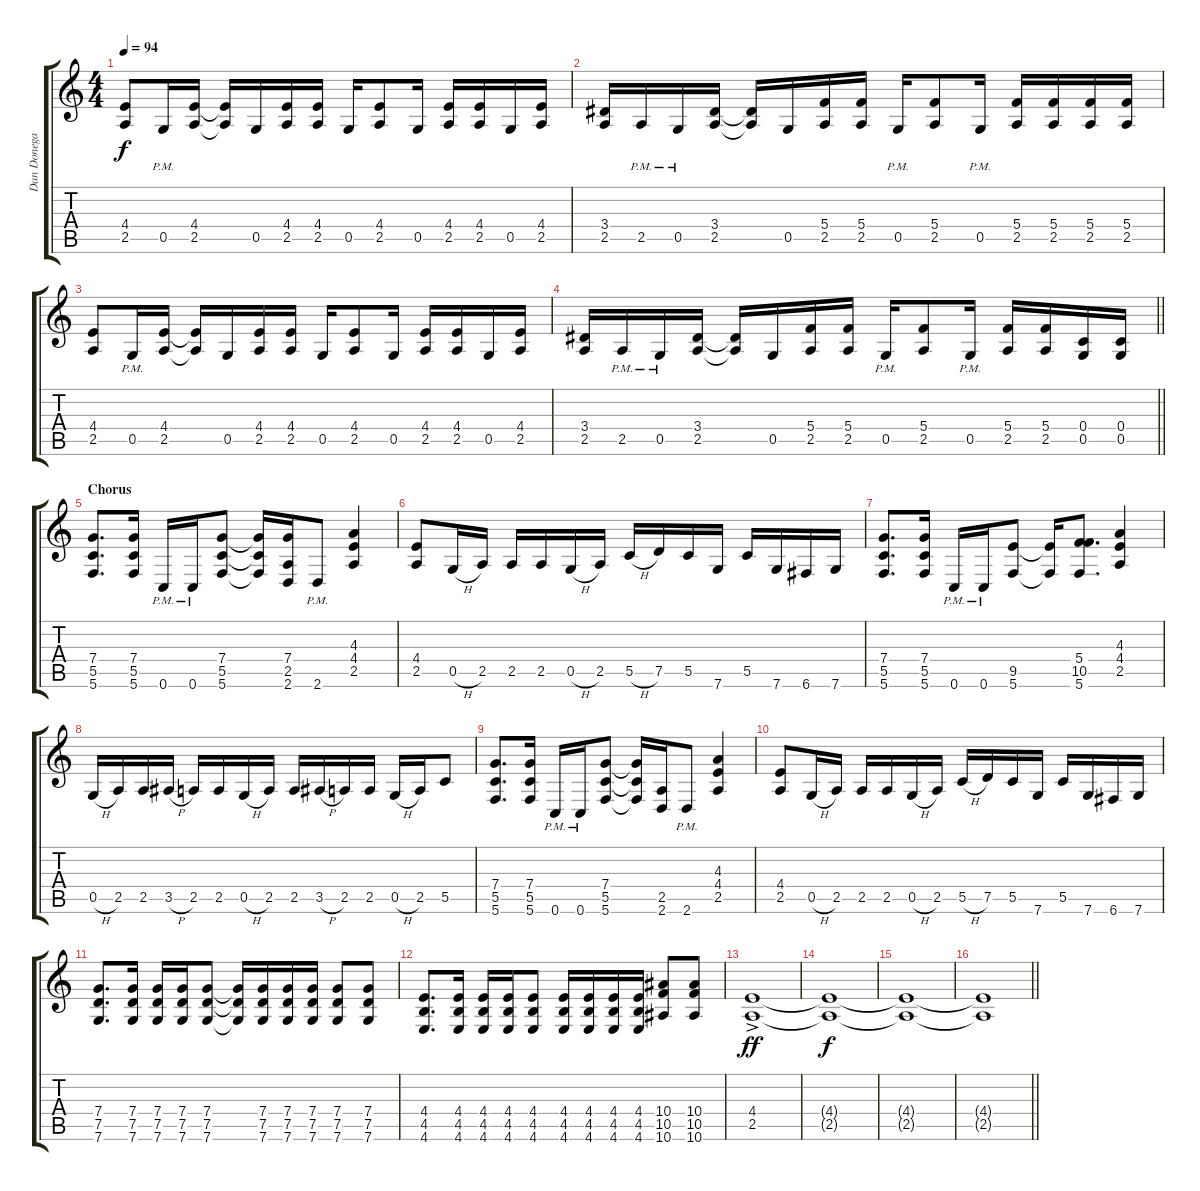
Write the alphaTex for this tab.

\track ("Dan Donegan 3" "Dan Donega") {instrument distortionguitar}
\staff {score tabs}
\tuning (D4 A3 F3 C3 G2 C2) {hide}
\ts (4 4)
\tempo 94
\clef g2
\ks c
(4.4 2.5).8{dy f} 0.5{pm}.16 (4.4 2.5).16 (4.4{t} 2.5{t}).16 0.5.16 (4.4 2.5).16 (4.4 2.5).16 0.5.16 (4.4 2.5).8 0.5.16 (4.4 2.5).16 (4.4 2.5).16 0.5.16 (4.4 2.5).16 |
(3.4 2.5).16 2.5{pm}.16 0.5{pm}.16 (3.4 2.5).16 (3.4{t} 2.5{t}).16 0.5.16 (5.4 2.5).16 (5.4 2.5).16 0.5{pm}.16 (5.4 2.5).8 0.5{pm}.16 (5.4 2.5).16 (5.4 2.5).16 (5.4 2.5).16 (5.4 2.5).16 |
(4.4 2.5).8 0.5{pm}.16 (4.4 2.5).16 (4.4{t} 2.5{t}).16 0.5.16 (4.4 2.5).16 (4.4 2.5).16 0.5.16 (4.4 2.5).8 0.5.16 (4.4 2.5).16 (4.4 2.5).16 0.5.16 (4.4 2.5).16 |
\barLineRight lightlight
(3.4 2.5).16 2.5{pm}.16 0.5{pm}.16 (3.4 2.5).16 (3.4{t} 2.5{t}).16 0.5.16 (5.4 2.5).16 (5.4 2.5).16 0.5{pm}.16 (5.4 2.5).8 0.5{pm}.16 (5.4 2.5).16 (5.4 2.5).16 (0.4 0.5).16 (0.4 0.5).16 |
\section ("" "Chorus")
(7.4 5.5 5.6).8{d} (7.4 5.5 5.6).16 0.6{pm}.16 0.6{pm}.16 (7.4 5.5 5.6).8 (7.4{t} 5.5{t} 5.6{t}).16 (7.4 2.5 2.6).16 2.6{pm}.8 (4.3 4.4 2.5).4 |
(4.4 2.5).8 0.5{h}.16 2.5.16 2.5.16 2.5.16 0.5{h}.16 2.5.16 5.5{h}.16 7.5.16 5.5.16 7.6.16 5.5.16 7.6.16 6.6.16 7.6.16 |
(7.4 5.5 5.6).8{d} (7.4 5.5 5.6).16 0.6{pm}.16 0.6{pm}.16 (9.5 5.6).8 (9.5{t} 5.6{t}).16 (5.4 10.5 5.6).8{d} (4.3 4.4 2.5).4 |
0.5{h}.16 2.5.16 2.5.16 3.5{h}.16 2.5.16 2.5.16 0.5{h}.16 2.5.16 2.5.16 3.5{h}.16 2.5.16 2.5.16 0.5{h}.16 2.5.16 5.5.8 |
(7.4 5.5 5.6).8{d} (7.4 5.5 5.6).16 0.6{pm}.16 0.6{pm}.16 (7.4 5.5 5.6).8 (7.4{t} 5.5{t} 5.6{t}).16 (2.5 2.6).16 2.6{pm}.8 (4.3 4.4 2.5).4 |
(4.4 2.5).8 0.5{h}.16 2.5.16 2.5.16 2.5.16 0.5{h}.16 2.5.16 5.5{h}.16 7.5.16 5.5.16 7.6.16 5.5.16 7.6.16 6.6.16 7.6.16 |
(7.4 7.5 7.6).8{d} (7.4 7.5 7.6).16 (7.4 7.5 7.6).16 (7.4 7.5 7.6).16 (7.4 7.5 7.6).8 (7.4{t} 7.5{t} 7.6{t}).16 (7.4 7.5 7.6).16 (7.4 7.5 7.6).16 (7.4 7.5 7.6).16 (7.4 7.5 7.6).8 (7.4 7.5 7.6).8 |
(4.4 4.5 4.6).8{d} (4.4 4.5 4.6).16 (4.4 4.5 4.6).16 (4.4 4.5 4.6).16 (4.4 4.5 4.6).8 (4.4 4.5 4.6).16 (4.4 4.5 4.6).16 (4.4 4.5 4.6).16 (4.4 4.5 4.6).16 (10.4 10.5 10.6).8 (10.4 10.5 10.6).8 |
(4.4{ac} 2.5{ac}).1{dy ff} |
(4.4{t} 2.5{t}).1{dy f} |
(4.4{t} 2.5{t}).1 |
\barLineRight lightlight
(4.4{t} 2.5{t}).1
